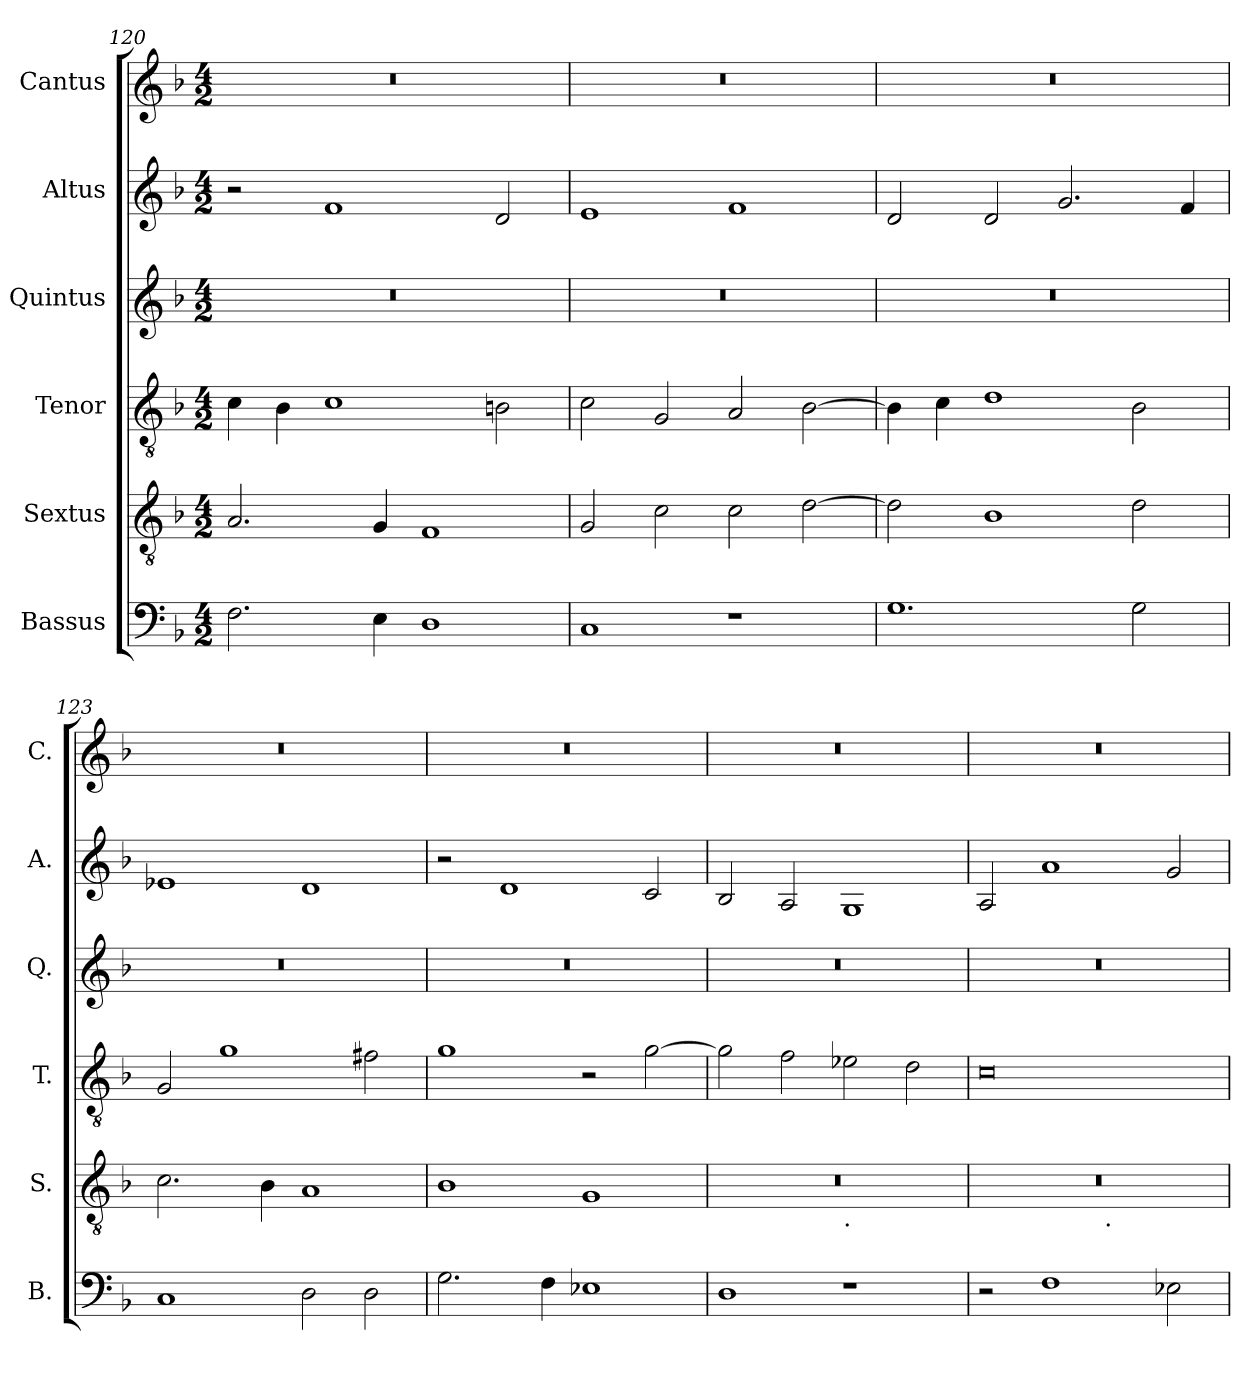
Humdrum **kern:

**kern	**kern	**kern	**kern	**kern	**kern
*part6	*part5	*part4	*part3	*part2	*part1
*staff6	*staff5	*staff4	*staff3	*staff2	*staff1
*I"Bassus	*I"Sextus	*I"Tenor	*I"Quintus	*I"Altus	*I"Cantus
*I'B.	*I'S.	*I'T.	*I'Q.	*I'A.	*I'C.
*clefF4	*clefGv2	*clefGv2	*clefG2	*clefG2	*clefG2
*k[b-]	*k[b-]	*k[b-]	*k[b-]	*k[b-]	*k[b-]
*M4/2	*M4/2	*M4/2	*M4/2	*M4/2	*M4/2
=120	=120	=120	=120	=120	=120
2.F\	2.A/	4c\	0r	2r	0r
.	.	4B-\	.	.	.
.	.	1c	.	1f	.
4E\	4G/	.	.	.	.
1D	1F	.	.	.	.
.	.	2Bn\	.	2d/	.
!!LO:PB:g=z
=121	=121	=121	=121	=121	=121
1C	2G/	2c\	0r	1e	0r
.	2c\	2G/	.	.	.
1r	2c\	2A/	.	1f	.
.	[2d\	[2B-\	.	.	.
=122	=122	=122	=122	=122	=122
1.G	2d\]	4B-\]	0r	2d/	0r
.	.	4c\	.	.	.
.	1B-	1d	.	2d/	.
.	.	.	.	2.g/	.
2G\	2d\	2B-\	.	.	.
.	.	.	.	4f/	.
=123	=123	=123	=123	=123	=123
1C	2.c\	2G/	0r	1e-X	0r
.	.	1g	.	.	.
.	4B-\	.	.	.	.
2D\	1A	.	.	1d	.
2D\	.	2f#X\	.	.	.
=124	=124	=124	=124	=124	=124
2.G\	1B-	1g	0r	2r	0r
.	.	.	.	1d	.
4F\	.	.	.	.	.
1E-X	1G	2r	.	.	.
.	.	[2g\	.	2c/	.
=125	=125	=125	=125	=125	=125
*	*^	*	*	*	*
1D	0r	1ryy	2g\]	0r	2B-/	0r
.	.	.	2f\	.	2A/	.
!	!	!LO:TX:b:t=.	!	!	!	!
1r	.	1ryy	2e-X\	.	1G	.
.	.	.	2d\	.	.	.
=126	=126	=126	=126	=126	=126	=126
2r	0r	1ryy	0c	0r	2A/	0r
1F	.	.	.	.	1a	.
!	!	!LO:TX:b:t=.	!	!	!	!
.	.	1ryy	.	.	.	.
2E-X\	.	.	.	.	2g/	.
*	*v	*v	*	*	*	*
=	=	=	=	=	=
*-	*-	*-	*-	*-	*-
